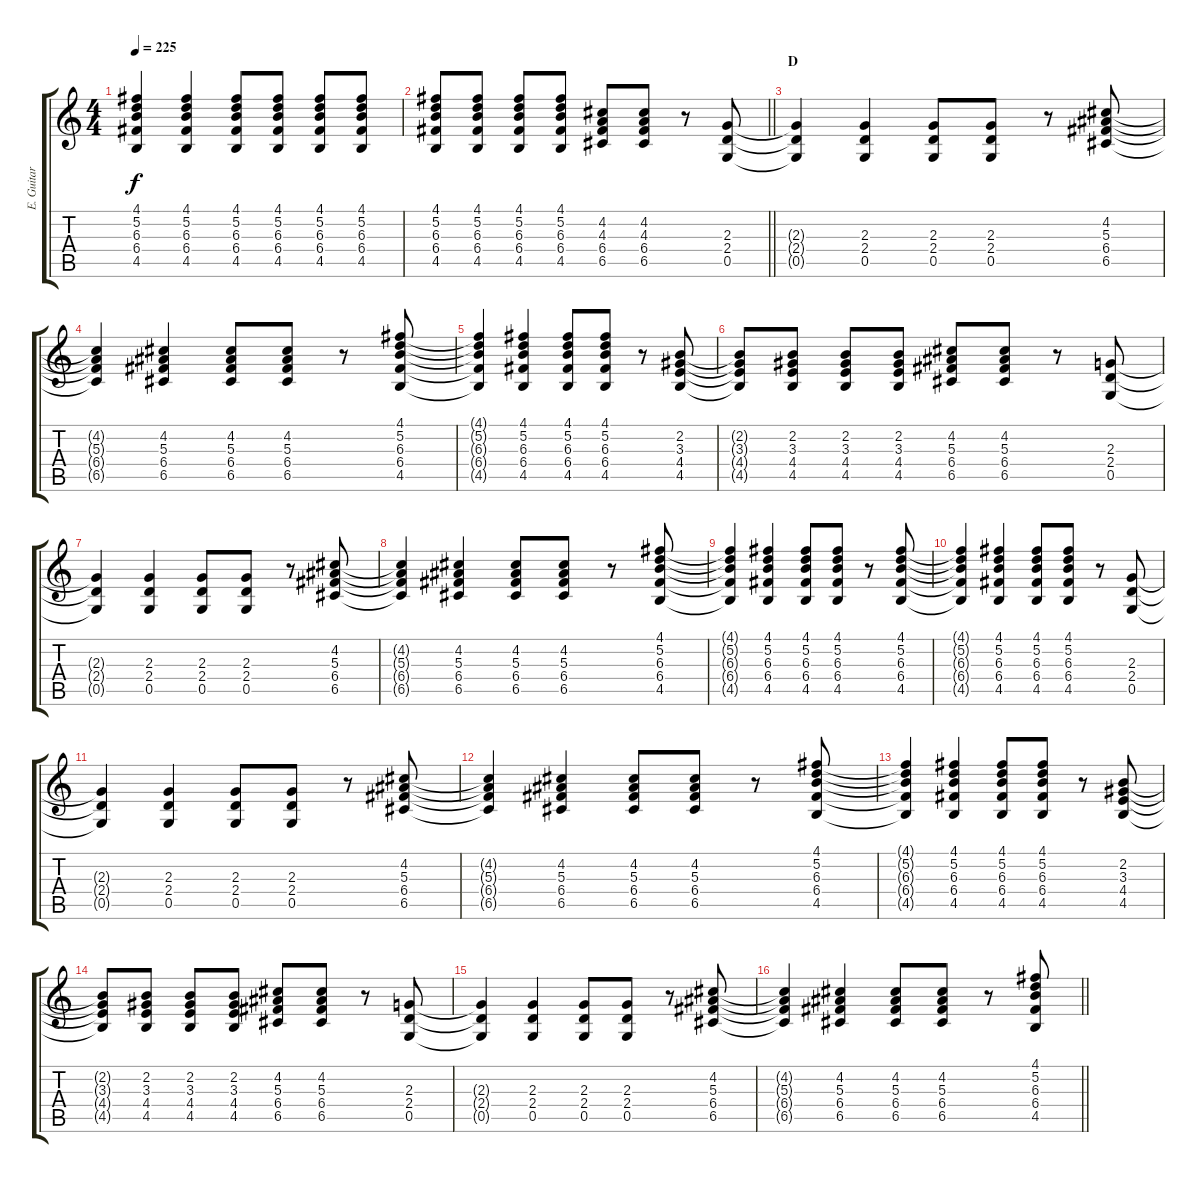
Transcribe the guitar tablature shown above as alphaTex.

\track ("E. Guitar II (Aoi)" "E. Guitar ") {instrument overdrivenguitar}
\staff {score tabs}
\tuning (D4 A3 F3 C3 G2 D2) {hide}
\ts (4 4)
\tempo 225
\clef g2
\ks c
(4.1{t} 5.2{t} 6.3{t} 6.4{t} 4.5{t}).4{dy f} (4.1 5.2 6.3 6.4 4.5).4 (4.1 5.2 6.3 6.4 4.5).8 (4.1 5.2 6.3 6.4 4.5).8 (4.1 5.2 6.3 6.4 4.5).8 (4.1 5.2 6.3 6.4 4.5).8 |
\barLineRight lightlight
(4.1 5.2 6.3 6.4 4.5).8 (4.1 5.2 6.3 6.4 4.5).8 (4.1 5.2 6.3 6.4 4.5).8 (4.1 5.2 6.3 6.4 4.5).8 (4.2 4.3 6.4 6.5).8 (4.2 4.3 6.4 6.5).8 r.8 (2.3 2.4 0.5).8 |
\section ("" "D")
(2.3{t} 2.4{t} 0.5{t}).4 (2.3 2.4 0.5).4 (2.3 2.4 0.5).8 (2.3 2.4 0.5).8 r.8 (4.2 5.3 6.4 6.5).8 |
(4.2{t} 5.3{t} 6.4{t} 6.5{t}).4 (4.2 5.3 6.4 6.5).4 (4.2 5.3 6.4 6.5).8 (4.2 5.3 6.4 6.5).8 r.8 (4.1 5.2 6.3 6.4 4.5).8 |
(4.1{t} 5.2{t} 6.3{t} 6.4{t} 4.5{t}).4 (4.1 5.2 6.3 6.4 4.5).4 (4.1 5.2 6.3 6.4 4.5).8 (4.1 5.2 6.3 6.4 4.5).8 r.8 (2.2 3.3 4.4 4.5).8 |
(2.2{t} 3.3{t} 4.4{t} 4.5{t}).8 (2.2 3.3 4.4 4.5).8 (2.2 3.3 4.4 4.5).8 (2.2 3.3 4.4 4.5).8 (4.2 5.3 6.4 6.5).8 (4.2 5.3 6.4 6.5).8 r.8 (2.3 2.4 0.5).8 |
(2.3{t} 2.4{t} 0.5{t}).4 (2.3 2.4 0.5).4 (2.3 2.4 0.5).8 (2.3 2.4 0.5).8 r.8 (4.2 5.3 6.4 6.5).8 |
(4.2{t} 5.3{t} 6.4{t} 6.5{t}).4 (4.2 5.3 6.4 6.5).4 (4.2 5.3 6.4 6.5).8 (4.2 5.3 6.4 6.5).8 r.8 (4.1 5.2 6.3 6.4 4.5).8 |
(4.1{t} 5.2{t} 6.3{t} 6.4{t} 4.5{t}).4 (4.1 5.2 6.3 6.4 4.5).4 (4.1 5.2 6.3 6.4 4.5).8 (4.1 5.2 6.3 6.4 4.5).8 r.8 (4.1 5.2 6.3 6.4 4.5).8 |
(4.1{t} 5.2{t} 6.3{t} 6.4{t} 4.5{t}).4 (4.1 5.2 6.3 6.4 4.5).4 (4.1 5.2 6.3 6.4 4.5).8 (4.1 5.2 6.3 6.4 4.5).8 r.8 (2.3 2.4 0.5).8 |
(2.3{t} 2.4{t} 0.5{t}).4 (2.3 2.4 0.5).4 (2.3 2.4 0.5).8 (2.3 2.4 0.5).8 r.8 (4.2 5.3 6.4 6.5).8 |
(4.2{t} 5.3{t} 6.4{t} 6.5{t}).4 (4.2 5.3 6.4 6.5).4 (4.2 5.3 6.4 6.5).8 (4.2 5.3 6.4 6.5).8 r.8 (4.1 5.2 6.3 6.4 4.5).8 |
(4.1{t} 5.2{t} 6.3{t} 6.4{t} 4.5{t}).4 (4.1 5.2 6.3 6.4 4.5).4 (4.1 5.2 6.3 6.4 4.5).8 (4.1 5.2 6.3 6.4 4.5).8 r.8 (2.2 3.3 4.4 4.5).8 |
(2.2{t} 3.3{t} 4.4{t} 4.5{t}).8 (2.2 3.3 4.4 4.5).8 (2.2 3.3 4.4 4.5).8 (2.2 3.3 4.4 4.5).8 (4.2 5.3 6.4 6.5).8 (4.2 5.3 6.4 6.5).8 r.8 (2.3 2.4 0.5).8 |
(2.3{t} 2.4{t} 0.5{t}).4 (2.3 2.4 0.5).4 (2.3 2.4 0.5).8 (2.3 2.4 0.5).8 r.8 (4.2 5.3 6.4 6.5).8 |
\barLineRight lightlight
(4.2{t} 5.3{t} 6.4{t} 6.5{t}).4 (4.2 5.3 6.4 6.5).4 (4.2 5.3 6.4 6.5).8 (4.2 5.3 6.4 6.5).8 r.8 (4.1 5.2 6.3 6.4 4.5).8
